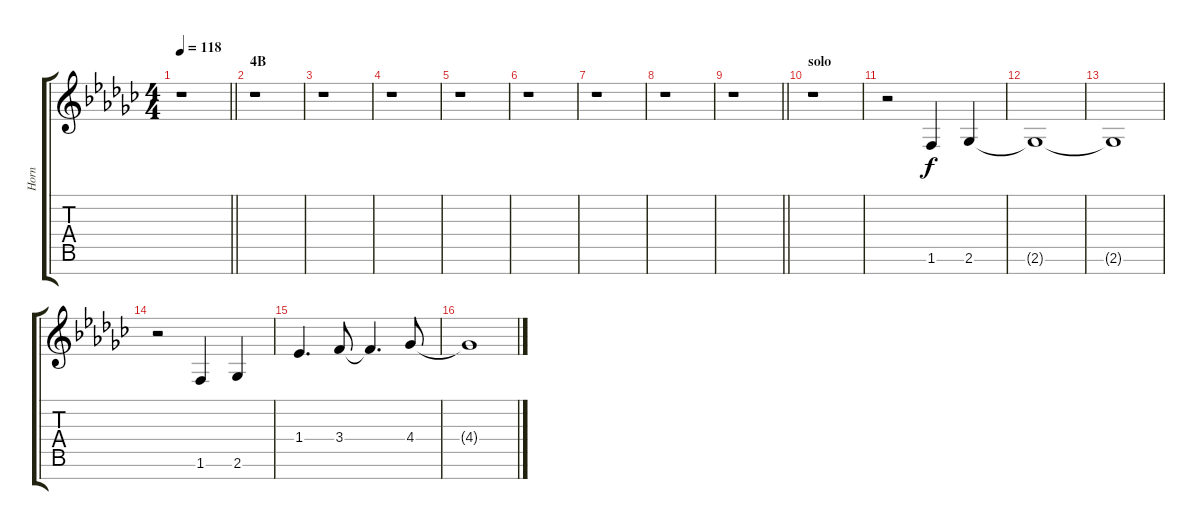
\track ("Horn" "Horn") {instrument frenchhorn}
\staff {score tabs}
\tuning (E5 B4 G4 D4 A3 E3 B2) {hide}
\ts (4 4)
\tempo 118
\clef g2
\barLineRight lightlight
\ks gb
r.1{dy f} |
\section ("" "4B")
r.1 |
r.1 |
r.1 |
r.1 |
r.1 |
r.1 |
r.1 |
\barLineRight lightlight
r.1 |
\section ("" "solo")
r.1 |
r.2 1.6.4 2.6.4 |
2.6{t}.1 |
2.6{t}.1 |
r.2 1.6.4 2.6.4 |
1.4.4{d} 3.4.8 3.4{t}.4{d} 4.4.8 |
4.4{t}.1
